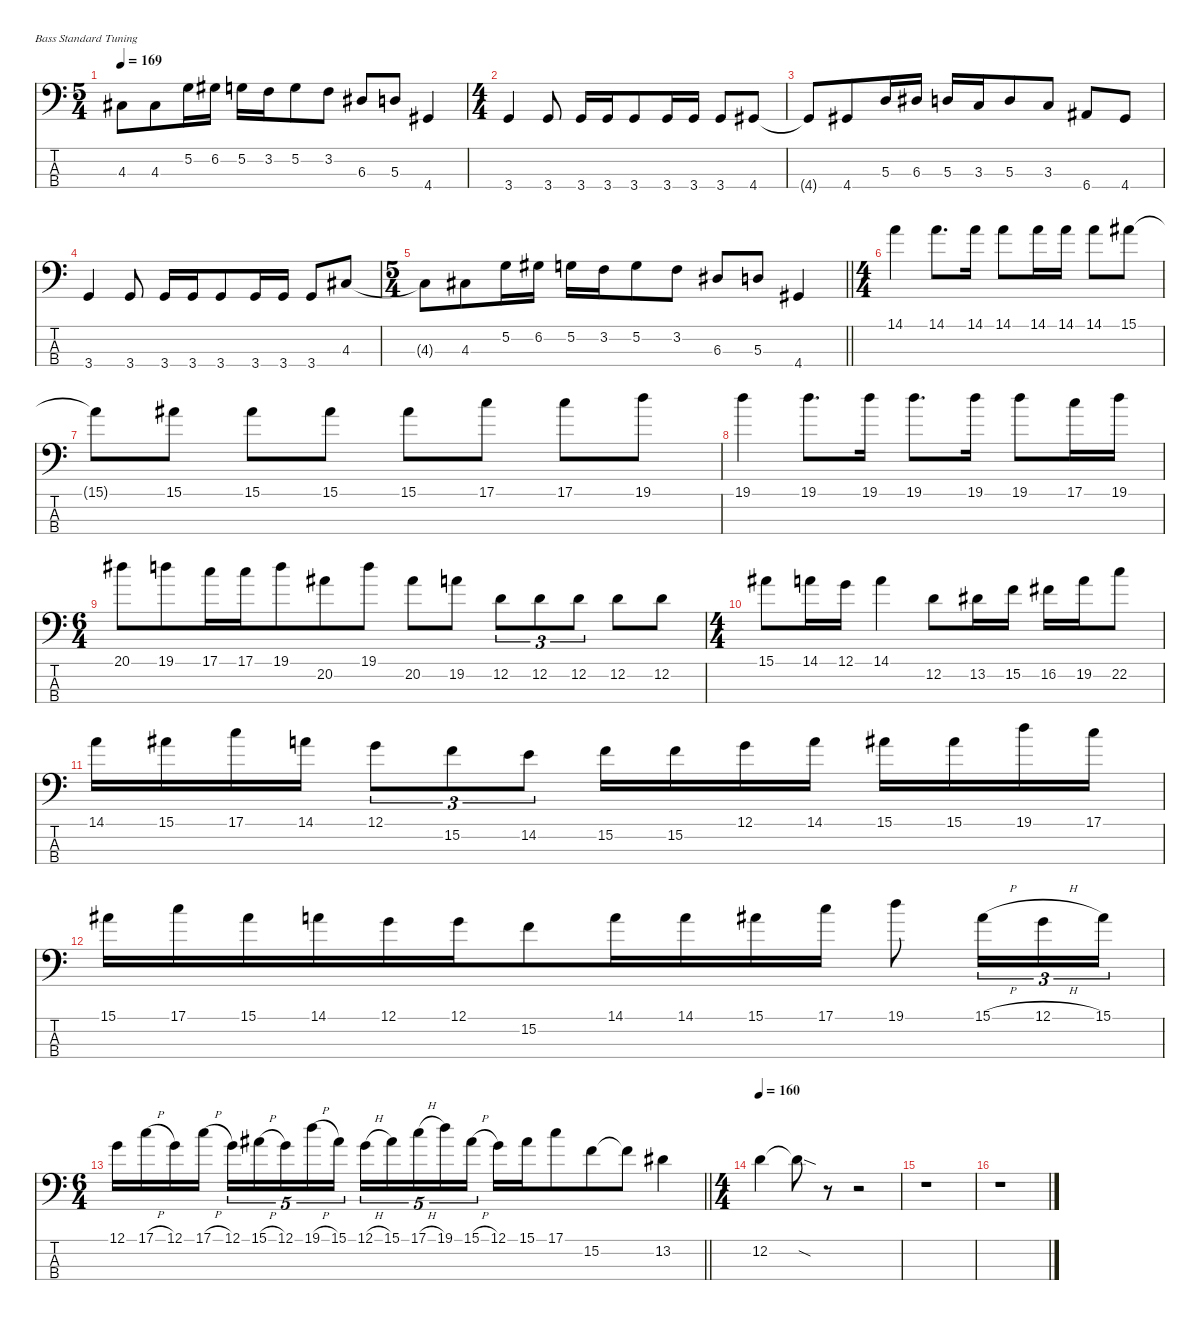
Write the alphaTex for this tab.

\defaultSystemsLayout 4
\hideDynamics
\bracketExtendMode nobrackets
\singleTrackTrackNamePolicy hidden
\multiTrackTrackNamePolicy hidden
\otherSystemsTrackNameOrientation horizontal
\track ("Basse" "el.bs.") {defaultSystemsLayout 4 instrument electricbassfinger}
\staff {score tabs}
\tuning (G2 D2 A1 E1)
\ts (5 4)
\beaming (8 3 3 3 2)
\tempo 169
\clef f4
\ks c
4.3{t acc #}.8{dy f beam Down} 4.3{acc #}.8{beam Down} 5.2.16{beam Down} 6.2{acc #}.16{beam Down} 5.2.16{beam Down} 3.2.16{beam Down} 5.2.8{beam Down} 3.2.8{beam Down} 6.3{acc #}.8{beam Up} 5.3.8{beam Up} 4.4{acc #}.4{beam Up} |
\ts (4 4)
\beaming (8 3 3 3 2)
3.4.4{beam Up} 3.4.8{beam Up} 3.4.16{beam Up} 3.4.16{beam Up} 3.4.8{beam Up} 3.4.16{beam Up} 3.4.16{beam Up} 3.4.8{beam Up} 4.4{acc #}.8{beam Up} |
4.4{t acc #}.8{beam Up} 4.4{acc #}.8{beam Up} 5.3.16{beam Up} 6.3{acc #}.16{beam Up} 5.3.16{beam Up} 3.3.16{beam Up} 5.3.8{beam Up} 3.3.8{beam Up} 6.4{acc #}.8{beam Up} 4.4{acc #}.8{beam Up} |
3.4.4{beam Up} 3.4.8{beam Up} 3.4.16{beam Up} 3.4.16{beam Up} 3.4.8{beam Up} 3.4.16{beam Up} 3.4.16{beam Up} 3.4.8{beam Up} 4.3{acc #}.8{beam Up} |
\ts (5 4)
\beaming (8 3 3 3 2)
\barLineRight lightlight
4.3{t acc #}.8{beam Down} 4.3{acc #}.8{beam Down} 5.2.16{beam Down} 6.2{acc #}.16{beam Down} 5.2.16{beam Down} 3.2.16{beam Down} 5.2.8{beam Down} 3.2.8{beam Down} 6.3{acc #}.8{beam Up} 5.3.8{beam Up} 4.4{acc #}.4{beam Up} |
\ts (4 4)
\beaming (8 2 2 2 2)
14.1.4{dy fff beam Down} 14.1.8{d beam Down} 14.1.16{beam Down} 14.1.8{beam Down} 14.1.16{beam Down} 14.1.16{beam Down} 14.1.8{beam Down} 15.1{acc #}.8{beam Down} |
15.1{t acc #}.8{beam Down} 15.1{acc #}.8{beam Down} 15.1{acc #}.8{beam Down} 15.1{acc #}.8{beam Down} 15.1{acc #}.8{beam Down} 17.1.8{beam Down} 17.1.8{beam Down} 19.1.8{beam Down} |
19.1.4{beam Down} 19.1.8{d beam Down} 19.1.16{beam Down} 19.1.8{d beam Down} 19.1.16{beam Down} 19.1.8{beam Down} 17.1.16{beam Down} 19.1.16{beam Down} |
\ts (6 4)
\beaming (8 6 6)
20.1{acc #}.8{beam Down} 19.1.8{beam Down} 17.1.16{beam Down} 17.1.16{beam Down} 19.1.8{beam Down} 20.2{acc #}.8{beam Down} 19.1.8{beam Down} 20.2{acc #}.8{beam Down} 19.2.8{beam Down} 12.2.8{tu (3 2) beam Down} 12.2.8{tu (3 2) beam Down} 12.2.8{tu (3 2) beam Down} 12.2.8{beam Down} 12.2.8{beam Down} |
\ts (4 4)
\beaming (8 6 6)
15.1{acc #}.8{beam Down} 14.1.16{beam Down} 12.1.16{beam Down} 14.1.4{beam Down} 12.2.8{beam Down} 13.2{acc #}.16{beam Down} 15.2.16{beam Down} 16.2{acc #}.16{beam Down} 19.2.16{beam Down} 22.2.8{beam Down} |
14.1.16{beam Down} 15.1{acc #}.16{beam Down} 17.1.16{beam Down} 14.1.16{beam Down} 12.1.8{tu (3 2) beam Down} 15.2.8{tu (3 2) beam Down} 14.2.8{tu (3 2) beam Down} 15.2.16{beam Down} 15.2.16{beam Down} 12.1.16{beam Down} 14.1.16{beam Down} 15.1{acc #}.16{beam Down} 15.1{acc #}.16{beam Down} 19.1.16{beam Down} 17.1.16{beam Down} |
15.1{acc #}.16{beam Down} 17.1.16{beam Down} 15.1{acc #}.16{beam Down} 14.1.16{beam Down} 12.1.16{beam Down} 12.1.16{beam Down} 15.2.8{beam Down} 14.1.16{beam Down} 14.1.16{beam Down} 15.1{acc #}.16{beam Down} 17.1.16{beam Down} 19.1.8{beam Down} 15.1{h acc #}.16{tu (3 2) beam Down} 12.1{h}.16{tu (3 2) beam Down} 15.1{acc #}.16{tu (3 2) beam Down} |
\ts (6 4)
\beaming (8 6 6)
\barLineRight lightlight
12.1.16{beam Down} 17.1{h}.16{beam Down} 12.1.16{beam Down} 17.1{h}.16{beam Down} 12.1.16{tu (5 4) beam Down} 15.1{h acc #}.16{tu (5 4) beam Down} 12.1.16{tu (5 4) beam Down} 19.1{h}.16{tu (5 4) beam Down} 15.1{acc #}.16{tu (5 4) beam Down} 12.1{h}.16{tu (5 4) beam Down} 15.1{acc #}.16{tu (5 4) beam Down} 17.1{h}.16{tu (5 4) beam Down} 19.1.16{tu (5 4) beam Down} 15.1{h acc #}.16{tu (5 4) beam Down} 12.1.16{beam Down} 15.1{acc #}.16{beam Down} 17.1.8{beam Down} 15.2.8{beam Down} 15.2{t}.8{beam Down} 13.2{acc #}.4{beam Down} |
\ts (4 4)
\beaming (8 2 2 2 2)
\tempo 160
12.2.4{beam Down} 12.2{sod t}.8{beam Down} r.8{beam Down} r.2{beam Down} |
r.1{beam Down} |
r.1{beam Down}
